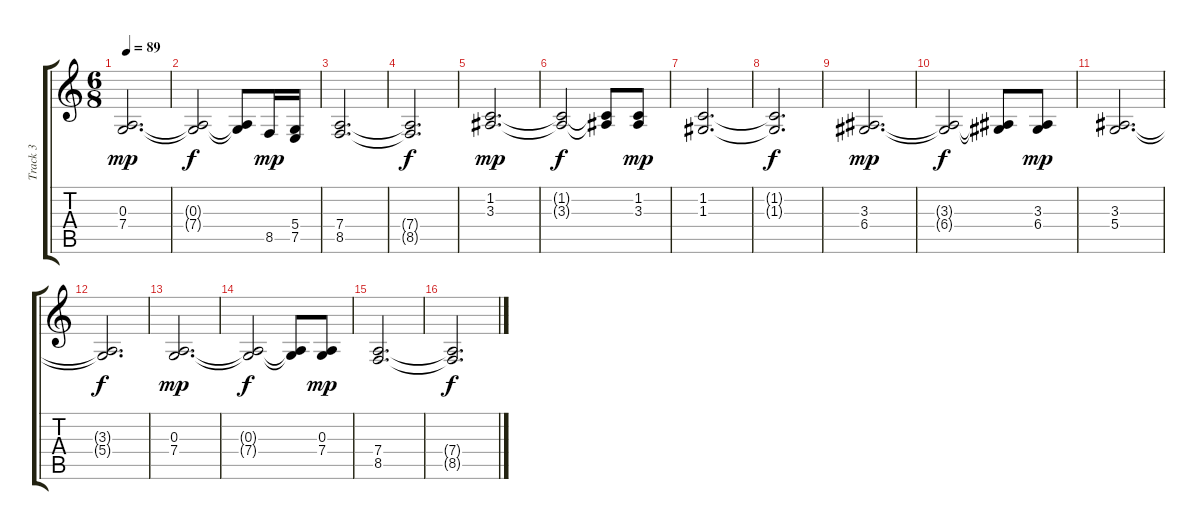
\track ("Track 3" "Track 3") {instrument stringensemble1}
\staff {score tabs}
\tuning (E4 B3 G3 D3 A2 E2) {hide}
\ts (6 8)
\tempo 89
\clef g2
\ks c
(0.3 7.4).2{d dy mp} |
(0.3{t} 7.4{t}).2{dy f} (0.3{t} 7.4{t}).8 8.5.16{dy mp} (5.4 7.5).16 |
(7.4 8.5).2{d} |
(7.4{t} 8.5{t}).2{d dy f} |
(1.2 3.3).2{d dy mp} |
(1.2{t} 3.3{t}).2{dy f} (1.2{t} 3.3{t}).8 (1.2 3.3).8{dy mp} |
(1.2 1.3).2{d} |
(1.2{t} 1.3{t}).2{d dy f} |
(3.3 6.4).2{d dy mp} |
(3.3{t} 6.4{t}).2{dy f} (3.3{t} 6.4{t}).8 (3.3 6.4).8{dy mp} |
(3.3 5.4).2{d} |
(3.3{t} 5.4{t}).2{d dy f} |
(0.3 7.4).2{d dy mp} |
(0.3{t} 7.4{t}).2{dy f} (0.3{t} 7.4{t}).8 (0.3 7.4).8{dy mp} |
(7.4 8.5).2{d} |
(7.4{t} 8.5{t}).2{d dy f}
